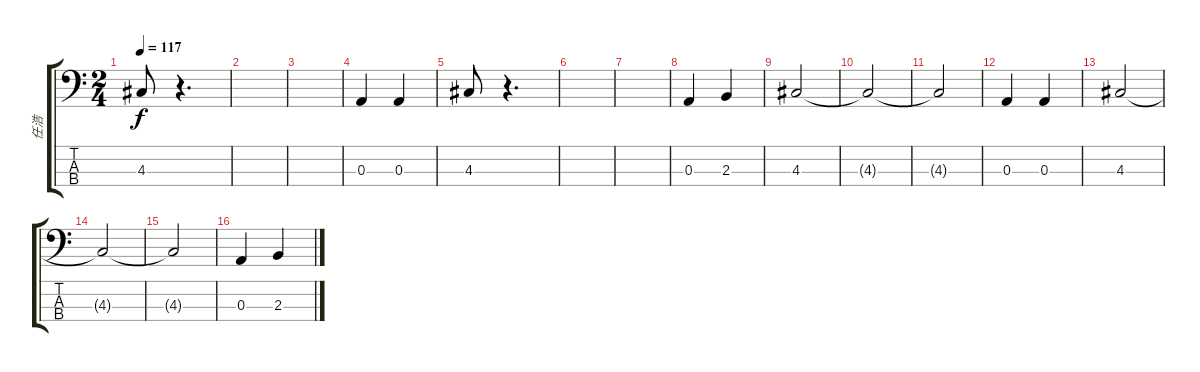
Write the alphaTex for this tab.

\track ("任浩" "任浩") {instrument acousticbass}
\staff {score tabs}
\tuning (G2 D2 A1 E1) {hide}
\ts (2 4)
\tempo 117
\clef f4
\ks c
4.3.8{dy f instrument acousticbass} r.4{d} |
|
|
0.3.4 0.3.4 |
4.3.8 r.4{d} |
|
|
0.3.4 2.3.4 |
4.3.2 |
4.3{t}.2 |
4.3{t}.2 |
0.3.4 0.3.4 |
4.3.2 |
4.3{t}.2 |
4.3{t}.2 |
0.3.4 2.3.4
